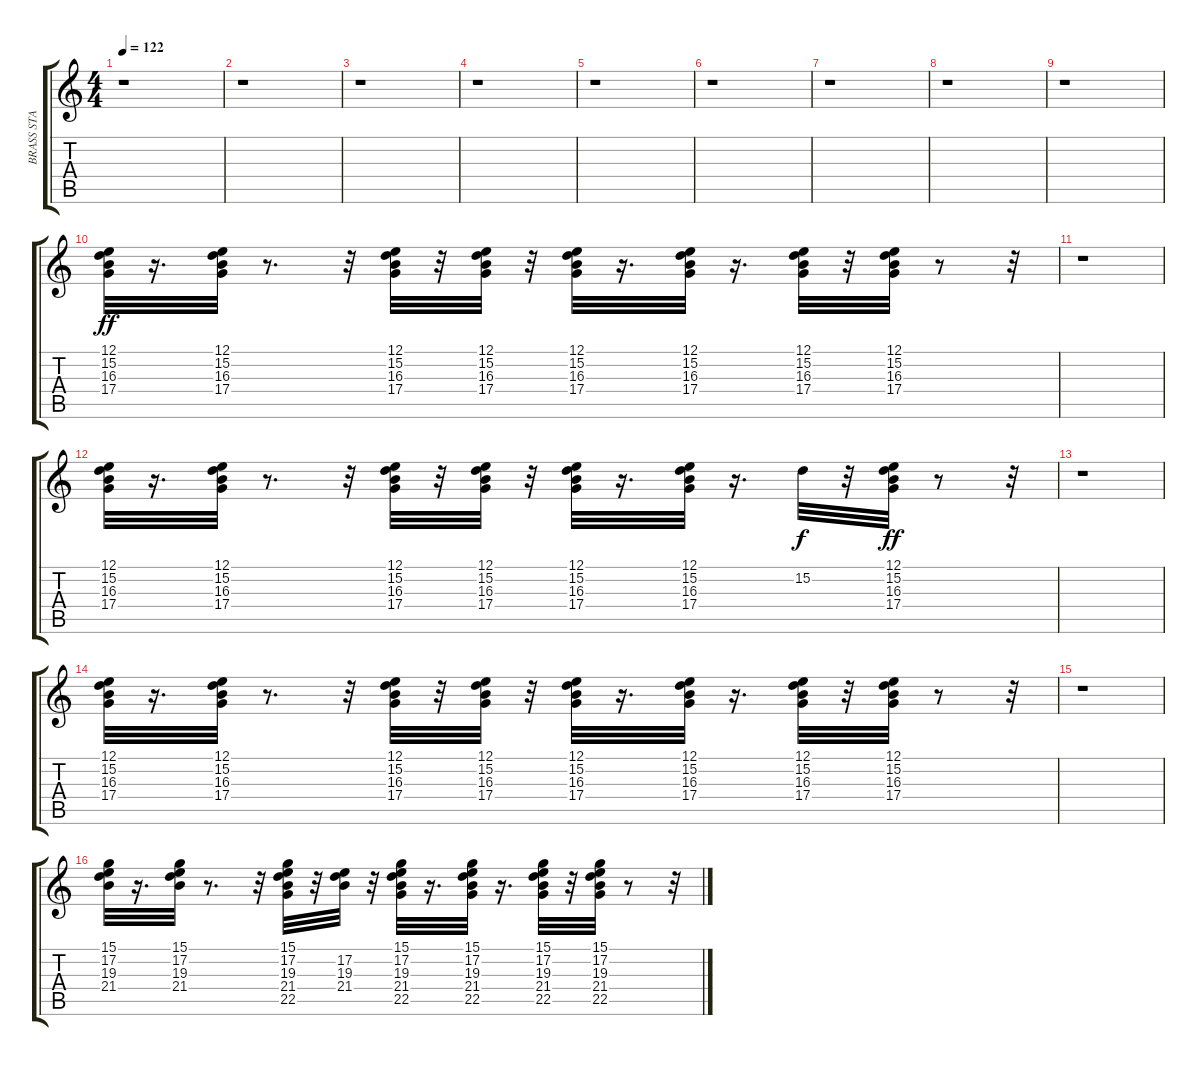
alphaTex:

\track ("BRASS STA" "BRASS STA") {instrument brasssection}
\staff {score tabs}
\tuning (E4 B3 G3 D3 A2 E2) {hide}
\ts (4 4)
\tempo 122
\clef g2
\ks c
r.1{dy ff} |
r.1 |
r.1 |
r.1 |
r.1 |
r.1 |
r.1 |
r.1 |
r.1 |
(12.1 15.2 16.3 17.4).32 r.16{d} (12.1 15.2 16.3 17.4).32 r.8{d} r.32 (12.1 15.2 16.3 17.4).32 r.32 (12.1 15.2 16.3 17.4).32 r.32 (12.1 15.2 16.3 17.4).32 r.16{d} (12.1 15.2 16.3 17.4).32 r.16{d} (12.1 15.2 16.3 17.4).32 r.32 (12.1 15.2 16.3 17.4).32 r.8 r.32 |
r.1 |
(12.1 15.2 16.3 17.4).32 r.16{d} (12.1 15.2 16.3 17.4).32 r.8{d} r.32 (12.1 15.2 16.3 17.4).32 r.32 (12.1 15.2 16.3 17.4).32 r.32 (12.1 15.2 16.3 17.4).32 r.16{d} (12.1 15.2 16.3 17.4).32 r.16{d} 15.2.32{dy f} r.32 (12.1 15.2 16.3 17.4).32{dy ff} r.8 r.32 |
r.1 |
(12.1 15.2 16.3 17.4).32 r.16{d} (12.1 15.2 16.3 17.4).32 r.8{d} r.32 (12.1 15.2 16.3 17.4).32 r.32 (12.1 15.2 16.3 17.4).32 r.32 (12.1 15.2 16.3 17.4).32 r.16{d} (12.1 15.2 16.3 17.4).32 r.16{d} (12.1 15.2 16.3 17.4).32 r.32 (12.1 15.2 16.3 17.4).32 r.8 r.32 |
r.1 |
(15.1 17.2 19.3 21.4).32 r.16{d} (15.1 17.2 19.3 21.4).32 r.8{d} r.32 (15.1 17.2 19.3 21.4 22.5).32 r.32 (17.2 19.3 21.4).32 r.32 (15.1 17.2 19.3 21.4 22.5).32 r.16{d} (15.1 17.2 19.3 21.4 22.5).32 r.16{d} (15.1 17.2 19.3 21.4 22.5).32 r.32 (15.1 17.2 19.3 21.4 22.5).32 r.8 r.32
